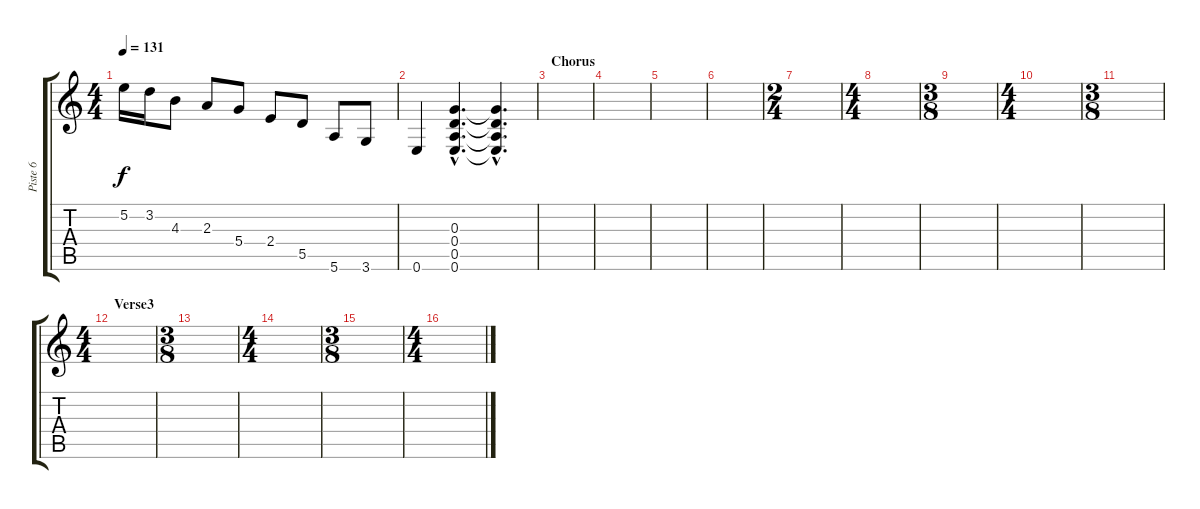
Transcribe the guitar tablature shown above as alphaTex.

\track ("Piste 6" "Piste 6") {instrument distortionguitar}
\staff {score tabs}
\tuning (E4 B3 G3 D3 A2 E2) {hide}
\ts (4 4)
\tempo 131
\clef g2
\ks c
5.2.16{dy f} 3.2.16 4.3.8 2.3.8 5.4.8 2.4.8 5.5.8 5.6.8 3.6.8 |
0.6.4 (0.3{hac} 0.4{hac} 0.5{hac} 0.6{hac}).4{d} (0.3{hac t} 0.4{hac t} 0.5{hac t} 0.6{hac t}).4{d} |
\section ("" "Chorus")
|
|
|
|
\ts (2 4)
|
\ts (4 4)
|
\ts (3 8)
|
\ts (4 4)
|
\ts (3 8)
|
\ts (4 4)
\section ("" "Verse3")
|
\ts (3 8)
|
\ts (4 4)
|
\ts (3 8)
|
\ts (4 4)
